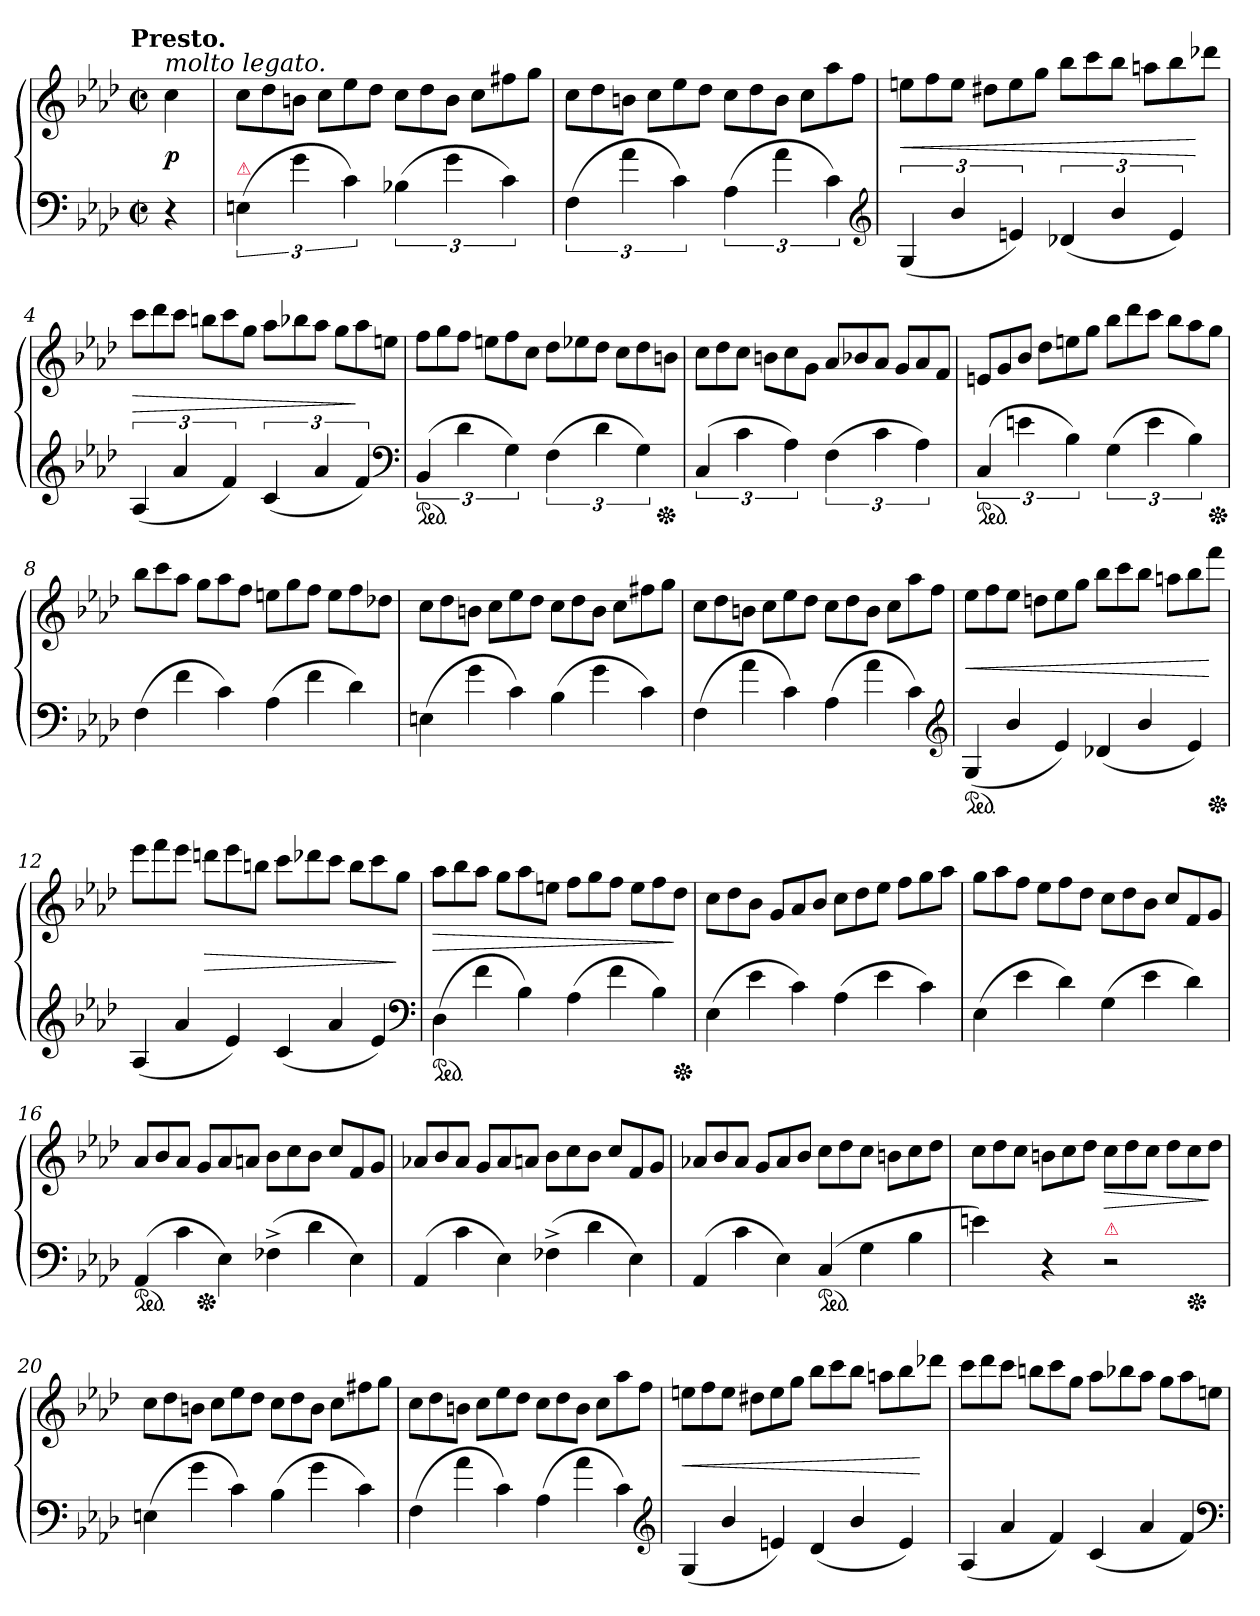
**kern	**kern	**dynam
*part1	*part1	*part1
*staff2	*staff1	*staff1/2
*clefF4	*clefG2	*
*k[b-e-a-d-]	*k[b-e-a-d-]	*
*f:	*f:	*
!!LO:TX:omd:t=Presto.
*M2/2	*M2/2	*
*met(c|)	*met(c|)	*
*MM224	*MM224	*
=	=	=
!	!LO:TX:a:i:t=molto legato.	!
4r	4cc	p
=1	=1	=1
*	*Xtuplet	*
!LO:TX:a:color=crimson:t=⚠	!	!
(6En	12ccL	.
.	12dd-	.
6g	12bnJ	.
.	12ccL	.
6c)	12ee-	.
.	12dd-J	.
(6B-X	12ccL	.
.	12dd-	.
6g	12bJ	.
.	12ccL	.
6c)	12ff#X	.
.	12ggJ	.
=2	=2	=2
(>6F	12ccL	.
.	12dd-	.
6a-	12bnJ	.
.	12ccL	.
6c)	12ee-	.
.	12dd-J	.
(6A-	12ccL	.
.	12dd-	.
6a-	12bJ	.
.	12ccL	.
6c)	12aa-	.
.	12ffJ	.
*clefG2	*	*
=3	=3	=3
(<6G	12eenL	<
.	12ff	.
6b-/	12eeJ	.
.	12dd#XL	.
6en)	12ee	.
.	12ggJ	.
(<6d-X	12bb-L	.
.	12ccc	.
6b-/	12bb-J	.
.	12aanL	.
6e)	12bb-	.
.	12ddd-XJ	[
=4	=4	=4
(6A-	12cccL	>
.	12ddd-	.
6a-	12cccJ	.
.	12bbnL	.
6f)	12ccc	.
.	12ggJ	.
(6c	12aa-L	.
.	12bb-X	.
6a-	12aa-J	.
.	12ggL	.
6f)	12aa-	]
.	12eenJ	.
*clefF4	*	*
=5	=5	=5
*ped	*	*
(6BB-	12ffL	.
.	12gg	.
6d-	12ffJ	.
.	12eenL	.
6G)	12ff	.
.	12ccJ	.
(6F	12dd-L	.
.	12ee-X	.
6d-	12dd-J	.
.	12ccL	.
6G)	12dd-	.
*Xped	*	*
.	12bnJ	.
=6	=6	=6
(6C	12ccL	.
.	12dd-	.
6c	12ccJ	.
.	12bn\L	.
6A-)	12cc\	.
.	12g\J	.
(6F	12a-L	.
.	12b-X	.
6c	12a-J	.
.	12gL	.
6A-)	12a-	.
.	12fJ	.
=7	=7	=7
*ped	*	*
(6C	12enL	.
.	12g	.
6en	12b-J	.
.	12dd-L	.
6B-)	12een	.
.	12ggJ	.
(6G	12bb-L	.
.	12ddd-	.
6e	12cccJ	.
.	12bb-L	.
6B-)	12aa-	.
*Xped	*	*
.	12ggJ	.
=8	=8	=8
*Xtuplet	*	*
(6F	12bb-L	.
.	12ccc	.
6f	12aa-J	.
.	12ggL	.
6c)	12aa-	.
.	12ffJ	.
(6A-	12eenL	.
.	12gg	.
6f	12ffJ	.
.	12eeL	.
6d-)	12ff	.
.	12dd-XJ	.
=9	=9	=9
(6En	12ccL	.
.	12dd-	.
6g	12bnJ	.
.	12ccL	.
6c)	12ee-	.
.	12dd-J	.
(6B-	12ccL	.
.	12dd-	.
6g	12bJ	.
.	12ccL	.
6c)	12ff#X	.
.	12ggJ	.
=10	=10	=10
(6F	12ccL	.
.	12dd-	.
6a-	12bnJ	.
.	12ccL	.
6c)	12ee-	.
.	12dd-J	.
(6A-	12ccL	.
.	12dd-	.
6a-	12bJ	.
.	12ccL	.
6c)	12aa-	.
.	12ffJ	.
*clefG2	*	*
=11	=11	=11
*ped	*	*
(<6G	12ee-L	<
.	12ff	.
6b-/	12ee-J	.
.	12ddnL	.
6e-)	12ee-	.
.	12ggJ	.
(<6d-X	12bb-L	.
.	12ccc	.
6b-/	12bb-J	.
.	12aanL	.
6e-)	12bb-	.
*Xped	*	*
.	12fffJ	[
=12	=12	=12
(6A-	12eee-L	.
.	12fff	.
6a-	12eee-J	.
.	12dddnL	>
6e-)	12eee-	.
.	12bbnJ	.
(6c	12cccL	.
.	12ddd-X	.
6a-	12cccJ	.
.	12bbL	.
6e-)	12ccc	.
.	12ggJ	]
*clefF4	*	*
=13	=13	=13
*ped	*	*
(6D-	12aa-L	>
.	12bb-	.
6f	12aa-J	.
.	12ggL	.
6B-)	12aa-	.
.	12eenJ	.
(6A-	12ffL	.
.	12gg	.
6f	12ffJ	.
.	12eeL	.
6B-)	12ff	.
*Xped	*	*
.	12dd-J	]
=14	=14	=14
(6E-	12ccL	.
.	12dd-	.
6e-	12b-J	.
.	12gL	.
6c)	12a-	.
.	12b-J	.
(6A-	12ccL	.
.	12dd-	.
6e-	12ee-J	.
.	12ffL	.
6c)	12gg	.
.	12aa-J	.
=15	=15	=15
(6E-	12ggL	.
.	12aa-	.
6e-	12ffJ	.
.	12ee-L	.
6d-)	12ff	.
.	12dd-J	.
(6G	12ccL	.
.	12dd-	.
6e-	12b-J	.
.	12ccL	.
6d-)	12f	.
.	12gJ	.
=16	=16	=16
*ped	*	*
(6AA-	12a-L	.
.	12b-	.
6c	12a-J	.
*Xped	*	*
.	12gL	.
6E-)	12a-	.
.	12anJ	.
(6F-X^<	12b-L	.
.	12cc	.
6d-	12b-J	.
.	12ccL	.
6E-)	12f	.
.	12gJ	.
=17	=17	=17
(6AA-	12a-XL	.
.	12b-	.
6c	12a-J	.
.	12gL	.
6E-)	12a-	.
.	12anJ	.
(6F-X^<	12b-L	.
.	12cc	.
6d-	12b-J	.
.	12ccL	.
6E-)	12f	.
.	12gJ	.
=18	=18	=18
(6AA-	12a-XL	.
.	12b-	.
6c	12a-J	.
.	12gL	.
6E-)	12a-	.
.	12b-J	.
*ped	*	*
(6C	12ccL	.
.	12dd-	.
6G	12ccJ	.
.	12bnL	.
6B-	12cc	.
.	12dd-J	.
=19	=19	=19
4en)	12ccL	.
.	12dd-	.
.	12ccJ	.
4r	12bnL	.
.	12cc	.
.	12dd-J	.
!LO:TX:a:color=crimson:t=⚠	!	!
2r	12ccL	>
.	12dd-	.
.	12ccJ	.
.	12dd-L	.
*Xped	*	*
.	12cc	.
.	12dd-J	]
=20	=20	=20
(6En	12ccL	.
.	12dd-	.
6g	12bnJ	.
.	12ccL	.
6c)	12ee-	.
.	12dd-J	.
(6B-	12ccL	.
.	12dd-	.
6g	12bJ	.
.	12ccL	.
6c)	12ff#X	.
.	12ggJ	.
=21	=21	=21
(6F	12ccL	.
.	12dd-	.
6a-	12bnJ	.
.	12ccL	.
6c)	12ee-	.
.	12dd-J	.
(6A-	12ccL	.
.	12dd-	.
6a-	12bJ	.
.	12ccL	.
6c)	12aa-	.
.	12ffJ	.
*clefG2	*	*
=22	=22	=22
(6G	12eenL	<
.	12ff	.
6b-/	12eeJ	.
.	12dd#XL	.
6en)	12ee	.
.	12ggJ	.
(6d-	12bb-L	.
.	12ccc	.
6b-/	12bb-J	.
.	12aanL	.
6e)	12bb-	.
.	12ddd-XJ	[
=23	=23	=23
(6A-	12cccL	.
.	12ddd-	.
6a-	12cccJ	.
.	12bbnL	.
6f)	12ccc	.
.	12ggJ	.
(6c	12aa-L	.
.	12bb-X	.
6a-	12aa-J	.
.	12ggL	.
6f)	12aa-	.
.	12eenJ	.
*clefF4	*	*
=	=	=
*-	*-	*-
